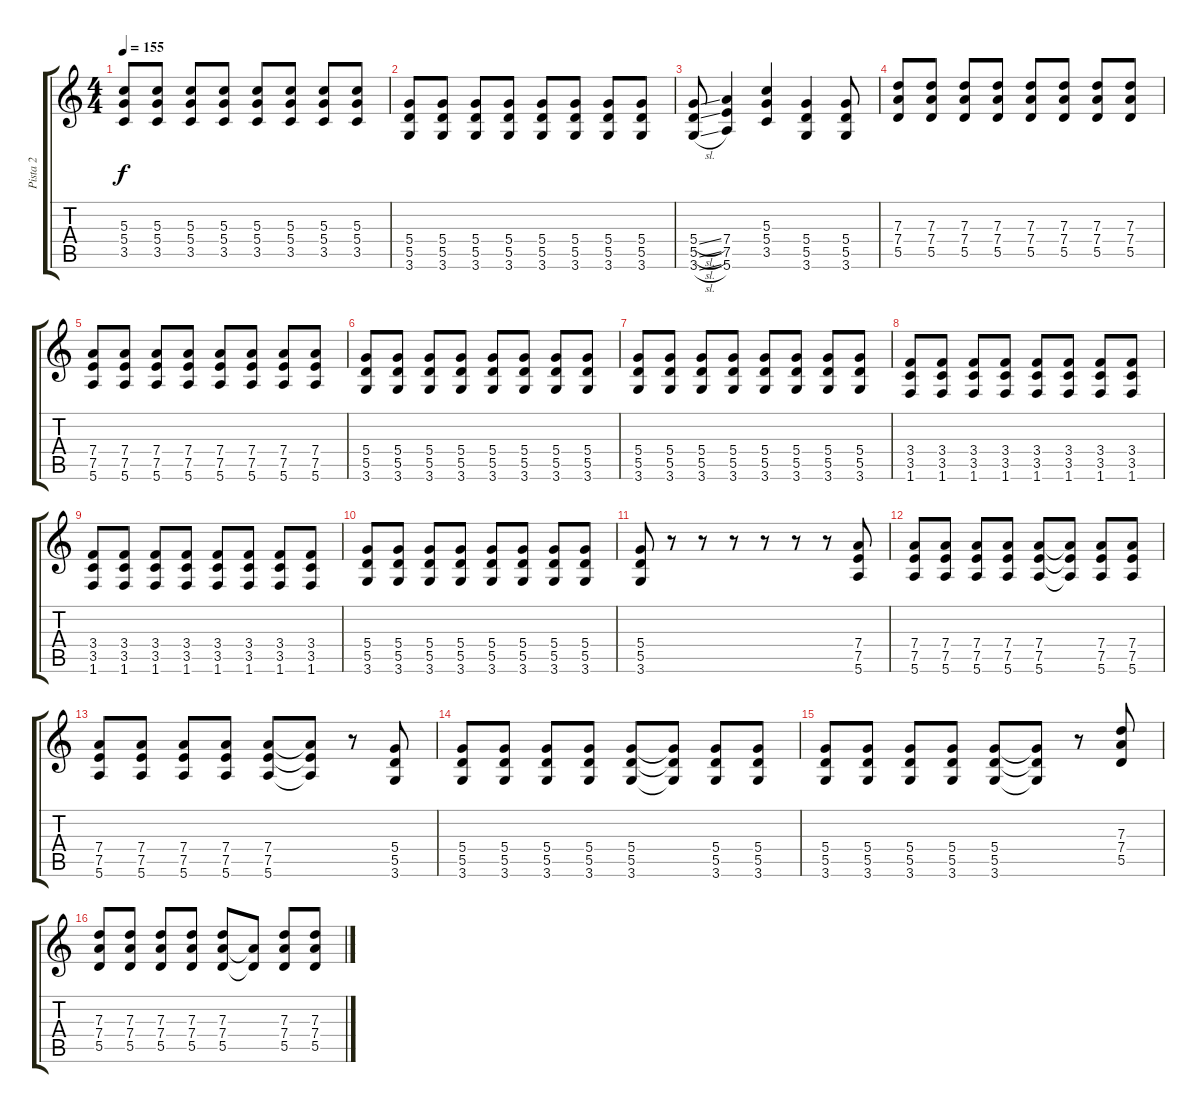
\track ("Pista 2" "Pista 2") {instrument distortionguitar}
\staff {score tabs}
\tuning (E4 B3 G3 D3 A2 E2) {hide}
\ts (4 4)
\tempo 155
\clef g2
\ks c
(5.3 5.4 3.5).8{dy f} (5.3 5.4 3.5).8 (5.3 5.4 3.5).8 (5.3 5.4 3.5).8 (5.3 5.4 3.5).8 (5.3 5.4 3.5).8 (5.3 5.4 3.5).8 (5.3 5.4 3.5).8 |
(5.4 5.5 3.6).8 (5.4 5.5 3.6).8 (5.4 5.5 3.6).8 (5.4 5.5 3.6).8 (5.4 5.5 3.6).8 (5.4 5.5 3.6).8 (5.4 5.5 3.6).8 (5.4 5.5 3.6).8 |
(5.4{sl} 5.5{sl} 3.6{sl}).8 (7.4 7.5 5.6).4 (5.3 5.4 3.5).4 (5.4 5.5 3.6).4 (5.4 5.5 3.6).8 |
(7.3 7.4 5.5).8 (7.3 7.4 5.5).8 (7.3 7.4 5.5).8 (7.3 7.4 5.5).8 (7.3 7.4 5.5).8 (7.3 7.4 5.5).8 (7.3 7.4 5.5).8 (7.3 7.4 5.5).8 |
(7.4 7.5 5.6).8 (7.4 7.5 5.6).8 (7.4 7.5 5.6).8 (7.4 7.5 5.6).8 (7.4 7.5 5.6).8 (7.4 7.5 5.6).8 (7.4 7.5 5.6).8 (7.4 7.5 5.6).8 |
(5.4 5.5 3.6).8 (5.4 5.5 3.6).8 (5.4 5.5 3.6).8 (5.4 5.5 3.6).8 (5.4 5.5 3.6).8 (5.4 5.5 3.6).8 (5.4 5.5 3.6).8 (5.4 5.5 3.6).8 |
(5.4 5.5 3.6).8 (5.4 5.5 3.6).8 (5.4 5.5 3.6).8 (5.4 5.5 3.6).8 (5.4 5.5 3.6).8 (5.4 5.5 3.6).8 (5.4 5.5 3.6).8 (5.4 5.5 3.6).8 |
(3.4 3.5 1.6).8 (3.4 3.5 1.6).8 (3.4 3.5 1.6).8 (3.4 3.5 1.6).8 (3.4 3.5 1.6).8 (3.4 3.5 1.6).8 (3.4 3.5 1.6).8 (3.4 3.5 1.6).8 |
(3.4 3.5 1.6).8 (3.4 3.5 1.6).8 (3.4 3.5 1.6).8 (3.4 3.5 1.6).8 (3.4 3.5 1.6).8 (3.4 3.5 1.6).8 (3.4 3.5 1.6).8 (3.4 3.5 1.6).8 |
(5.4 5.5 3.6).8 (5.4 5.5 3.6).8 (5.4 5.5 3.6).8 (5.4 5.5 3.6).8 (5.4 5.5 3.6).8 (5.4 5.5 3.6).8 (5.4 5.5 3.6).8 (5.4 5.5 3.6).8 |
(5.4 5.5 3.6).8 r.8 r.8 r.8 r.8 r.8 r.8 (7.4 7.5 5.6).8 |
(7.4 7.5 5.6).8 (7.4 7.5 5.6).8 (7.4 7.5 5.6).8 (7.4 7.5 5.6).8 (7.4 7.5 5.6).8 (7.4{t} 7.5{t} 5.6{t}).8 (7.4 7.5 5.6).8 (7.4 7.5 5.6).8 |
(7.4 7.5 5.6).8 (7.4 7.5 5.6).8 (7.4 7.5 5.6).8 (7.4 7.5 5.6).8 (7.4 7.5 5.6).8 (7.4{t} 7.5{t} 5.6{t}).8 r.8 (5.4 5.5 3.6).8 |
(5.4 5.5 3.6).8 (5.4 5.5 3.6).8 (5.4 5.5 3.6).8 (5.4 5.5 3.6).8 (5.4 5.5 3.6).8 (5.4{t} 5.5{t} 3.6{t}).8 (5.4 5.5 3.6).8 (5.4 5.5 3.6).8 |
(5.4 5.5 3.6).8 (5.4 5.5 3.6).8 (5.4 5.5 3.6).8 (5.4 5.5 3.6).8 (5.4 5.5 3.6).8 (5.4{t} 5.5{t} 3.6{t}).8 r.8 (7.3 7.4 5.5).8 |
(7.3 7.4 5.5).8 (7.3 7.4 5.5).8 (7.3 7.4 5.5).8 (7.3 7.4 5.5).8 (7.3 7.4 5.5).8 (7.4{t} 5.5{t}).8 (7.3 7.4 5.5).8 (7.3 7.4 5.5).8
